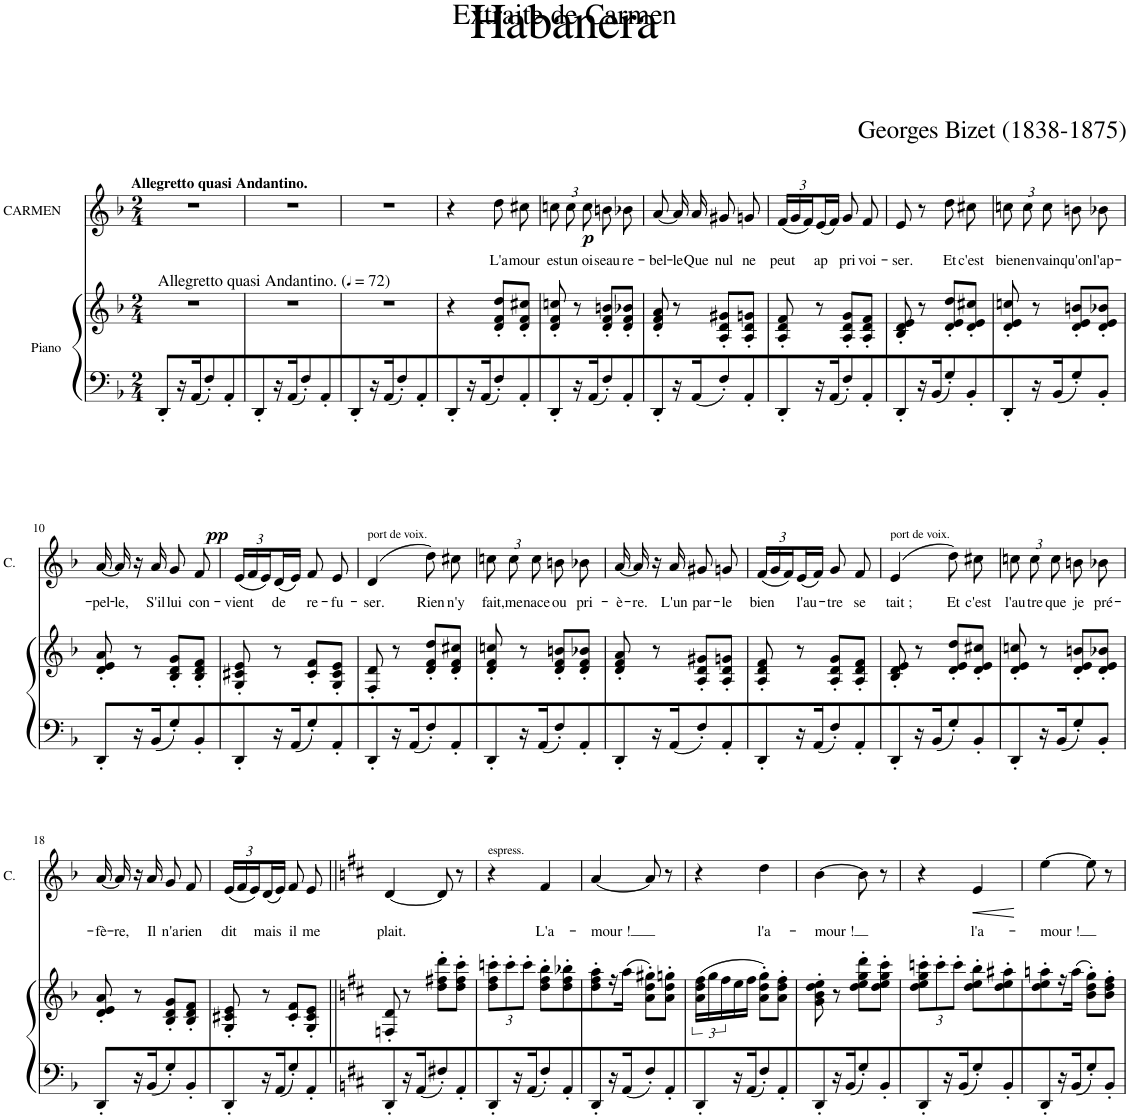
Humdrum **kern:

**kern	**kern	**dynam	**kern	**text	**dynam
*part2	*part2	*part2	*part1	*part1	*part1
*staff3	*staff2	*staff2/3	*staff1	*staff1	*staff1
*I"Piano	*	*	*I"CARMEN	*	*
*I'Pno	*	*	*I'C.	*	*
*clefF4	*clefG2	*	*clefG2	*	*
*k[b-]	*k[b-]	*	*k[b-]	*	*
*M2/4	*M2/4	*	*M2/4	*	*
*MM72	*MM72	*	*MM72	*	*
=1	=1	=1	=1	=1	=1
!	!	!	!LO:TX:a:B:t=Allegretto quasi Andantino.	!	!
!	!LO:TX:a:t=Allegretto quasi Andantino.	!	!	!	!
!	!	!LO:DY:b=2	!	!	!
8DD'/L	2r	pp	2r	.	.
16r	.	.	.	.	.
16AA/J	.	.	.	.	.
8F'/	.	.	.	.	.
8AA'/	.	.	.	.	.
=2	=2	=2	=2	=2	=2
8DD'/	2r	.	2r	.	.
16r	.	.	.	.	.
16AA/J	.	.	.	.	.
8F'/	.	.	.	.	.
8AA'/	.	.	.	.	.
=3	=3	=3	=3	=3	=3
8DD'/	2r	.	2r	.	.
16r	.	.	.	.	.
16AA/J	.	.	.	.	.
8F'/	.	.	.	.	.
8AA'/	.	.	.	.	.
=4	=4	=4	=4	=4	=4
8DD'/	4r	.	4r	.	.
16r	.	.	.	.	.
16AA/J	.	.	.	.	.
!	!	!	!	!LO:LY:b	!LO:DY:b
8F'/	8d/' 8f/' 8dd/'L	.	8dd\	L'a-	p
!	!	!	!	!LO:LY:b	!
8AA'/	8d/' 8f/' 8cc#X/'J	.	8cc#X\	-mour	.
=5	=5	=5	=5	=5	=5
*	*	*	*Xbrackettup	*	*
!	!	!	!	!LO:LY:b	!
8DD'/	8d/' 8f/' 8ccn/'	.	12ccn\	est	.
!	!	!	!	!LO:LY:b	!
.	.	.	12cc\	un	.
16r	8r	.	.	.	.
!	!	!	!	!LO:LY:b	!
.	.	.	12cc\	oi-	.
16AA/J	.	.	.	.	.
!	!	!	!	!LO:LY:b	!
8F'/	8d/' 8f/' 8bn/'L	.	8bn\	-seau	.
!	!	!	!	!LO:LY:b	!
8AA'/	8d/' 8f/' 8b-X/'J	.	8b-X\	re-	.
=6	=6	=6	=6	=6	=6
!	!	!	!	!LO:LY:b	!
8DD'/	8d/' 8f/' 8a/'	.	[8a/	-bel-	.
!	!	!	!	!LO:LY:b	!
16r	8r	.	16a/]	-le	.
!	!	!	!	!LO:LY:b	!
16AA/J	.	.	16a/	Que	.
!	!	!	!	!LO:LY:b	!
8F'/	8A/' 8d/' 8g#X/'L	.	8g#X/	nul	.
!	!	!	!	!LO:LY:b	!
8AA'/	8A/' 8d/' 8gn/'J	.	8gn/	ne	.
=7	=7	=7	=7	=7	=7
!	!	!	!	!LO:LY:b	!
8DD'/	8A/' 8d/' 8f/'	.	(24f/LL	peut	.
.	.	.	24g/	.	.
.	.	.	24f/)	.	.
!	!	!	!	!LO:LY:b	!
16r	8r	.	(16e/	ap	.
16AA/J	.	.	16f/JJ)	.	.
!	!	!	!	!LO:LY:b	!
8F'/	8A/' 8d/' 8g/'L	.	8g/	-pri-	.
!	!	!	!	!LO:LY:b	!
8AA'/	8A/' 8d/' 8f/'J	.	8f/	-voi-	.
=8	=8	=8	=8	=8	=8
!	!	!	!	!LO:LY:b	!
8DD'/	8B-/' 8d/' 8e/'	.	8e/	-ser.	.
16r	8r	.	8r	.	.
16BB-/J	.	.	.	.	.
!	!	!	!	!LO:LY:b	!
8G'/	8d/' 8e/' 8dd/'L	.	8dd\	Et	.
!	!	!	!	!LO:LY:b	!
8BB-'/	8d/' 8e/' 8cc#X/'J	.	8cc#X\	c'est	.
=9	=9	=9	=9	=9	=9
!	!	!	!	!LO:LY:b	!
8DD'/	8d/' 8e/' 8ccn/'	.	12ccn\	bien	.
!	!	!	!	!LO:LY:b	!
.	.	.	12cc\	en	.
16r	8r	.	.	.	.
!	!	!	!	!LO:LY:b	!
.	.	.	12cc\	vain	.
16BB-/J	.	.	.	.	.
!	!	!	!	!LO:LY:b	!
8G'/	8d/' 8e/' 8bn/'L	.	8bn\	qu'on	.
!	!	!	!	!LO:LY:b	!
8BB-'/J	8d/' 8e/' 8b-X/'J	.	8b-X\	l'ap-	.
!!LO:LB:g=z
=10	=10	=10	=10	=10	=10
!	!	!	!	!LO:LY:b	!
8DD'/L	8d/' 8e/' 8a/'	.	[16a/	-pel-	.
!	!	!	!	!LO:LY:b	!
.	.	.	16a/]	-le,	.
16r	8r	.	16r	.	.
!	!	!	!	!LO:LY:b	!
16BB-/J	.	.	16a/	S'il	.
!	!	!	!	!LO:LY:b	!
8G'/	8B-/' 8d/' 8g/'L	.	8g/	lui	.
!	!	!	!	!LO:LY:b	!
8BB-'/	8B-/' 8d/' 8f/'J	.	8f/	con-	.
=11	=11	=11	=11	=11	=11
!	!	!	!	!LO:LY:b	!
8DD'/	8G/' 8c#X/' 8e/'	.	(24e/LL	-vient	.
.	.	.	24f/	.	.
.	.	.	24e/)	.	.
!	!	!	!	!LO:LY:b	!
16r	8r	.	(16d/	de	.
16AA/J	.	.	16e/JJ)	.	.
!	!	!	!	!LO:LY:b	!
8G'/	8c#/' 8f/'L	.	8f/	re-	.
!	!	!	!	!LO:LY:b	!
8AA'/	8G/' 8c#/' 8e/'J	.	8e/	-fu-	.
=12	=12	=12	=12	=12	=12
!	!	!	!LO:TX:a:t=port de voix.	!	!
!	!	!	!	!LO:LY:b	!
8DD'/	8F/' 8d/'	.	(4d/	-ser.	.
16r	8r	.	.	.	.
16AA/J	.	.	.	.	.
!	!	!	!	!LO:LY:b	!
8F'/	8d/' 8f/' 8dd/'L	.	8dd\)	Rien	.
!	!	!	!	!LO:LY:b	!
8AA'/	8d/' 8f/' 8cc#X/'J	.	8cc#X\	n'y	.
=13	=13	=13	=13	=13	=13
!	!	!	!	!LO:LY:b	!
8DD'/	8d/' 8f/' 8ccn/'	.	12ccn\	fait,	.
!	!	!	!	!LO:LY:b	!
.	.	.	12cc\	me-	.
16r	8r	.	.	.	.
!	!	!	!	!LO:LY:b	!
.	.	.	12cc\	-nace	.
16AA/J	.	.	.	.	.
!	!	!	!	!LO:LY:b	!
8F'/	8d/' 8f/' 8bn/'L	.	8bn\	ou	.
!	!	!	!	!LO:LY:b	!
8AA'/	8d/' 8f/' 8b-X/'J	.	8b-X\	pri-	.
=14	=14	=14	=14	=14	=14
!	!	!	!	!LO:LY:b	!
8DD'/	8d/' 8f/' 8a/'	.	[16a/	-è-	.
!	!	!	!	!LO:LY:b	!
.	.	.	16a/]	-re.	.
16r	8r	.	16r	.	.
!	!	!	!	!LO:LY:b	!
16AA/J	.	.	16a/	L'un	.
!	!	!	!	!LO:LY:b	!
8F'/	8A/' 8d/' 8g#X/'L	.	8g#X/	par-	.
!	!	!	!	!LO:LY:b	!
8AA'/	8A/' 8d/' 8gn/'J	.	8gn/	-le	.
=15	=15	=15	=15	=15	=15
!	!	!	!	!LO:LY:b	!
8DD'/	8A/' 8d/' 8f/'	.	(24f/LL	bien	.
.	.	.	24g/	.	.
.	.	.	24f/)	.	.
!	!	!	!	!LO:LY:b	!
16r	8r	.	(16e/	l'au-	.
16AA/J	.	.	16f/JJ)	.	.
!	!	!	!	!LO:LY:b	!
8F'/	8A/' 8d/' 8g/'L	.	8g/	-tre	.
!	!	!	!	!LO:LY:b	!
8AA'/	8A/' 8d/' 8f/'J	.	8f/	se	.
=16	=16	=16	=16	=16	=16
!	!	!	!LO:TX:a:t=port de voix.	!	!
!	!	!	!	!LO:LY:b	!
8DD'/	8B-/' 8d/' 8e/'	.	(4e/	tait ;	.
16r	8r	.	.	.	.
16BB-/J	.	.	.	.	.
!	!	!	!	!LO:LY:b	!
8G'/	8d/' 8e/' 8dd/'L	.	8dd\)	Et	.
!	!	!	!	!LO:LY:b	!
8BB-'/	8d/' 8e/' 8cc#X/'J	.	8cc#X\	c'est	.
=17	=17	=17	=17	=17	=17
!	!	!	!	!LO:LY:b	!
8DD'/	8d/' 8e/' 8ccn/'	.	12ccn\	l'au-	.
!	!	!	!	!LO:LY:b	!
.	.	.	12cc\	-tre	.
16r	8r	.	.	.	.
!	!	!	!	!LO:LY:b	!
.	.	.	12cc\	que	.
16BB-/J	.	.	.	.	.
!	!	!	!	!LO:LY:b	!
8G'/	8d/' 8e/' 8bn/'L	.	8bn\	je	.
!	!	!	!	!LO:LY:b	!
8BB-'/J	8d/' 8e/' 8b-X/'J	.	8b-X\	pré-	.
!!LO:LB:g=z
=18	=18	=18	=18	=18	=18
!	!	!	!	!LO:LY:b	!
8DD'/L	8d/' 8e/' 8a/'	.	[16a/	-fè-	.
!	!	!	!	!LO:LY:b	!
.	.	.	16a/]	-re,	.
16r	8r	.	16r	.	.
!	!	!	!	!LO:LY:b	!
16BB-/J	.	.	16a/	Il	.
!	!	!	!	!LO:LY:b	!
8G'/	8B-/' 8d/' 8g/'L	.	8g/	n'a	.
!	!	!	!	!LO:LY:b	!
8BB-'/	8B-/' 8d/' 8f/'J	.	8f/	rien	.
=19	=19	=19	=19	=19	=19
!	!	!	!	!LO:LY:b	!
8DD'/	8G/' 8c#X/' 8e/'	.	(24e/LL	dit	.
.	.	.	24f/	.	.
.	.	.	24e/)	.	.
!	!	!	!	!LO:LY:b	!
16r	8r	.	(16d/	mais	.
16AA/J	.	.	16e/JJ)	.	.
!	!	!	!	!LO:LY:b	!
8G'/	8c#/' 8f/'L	.	8f/	il	.
!	!	!	!	!LO:LY:b	!
8AA'/	8G/' 8c#/' 8e/'J	.	8e/	me	.
=20||	=20||	=20||	=20||	=20||	=20||
*k[f#c#]	*k[f#c#]	*	*k[f#c#]	*	*
!	!	!	!	!LO:LY:b	!
8DD'/	8Fn/' 8d/'	.	[4d/	plait.	.
16r	8r	.	.	.	.
16AA/J	.	.	.	.	.
8F#X'/	8dd\' 8ff#X\' 8ddd\'L	.	8d/]	.	.
8AA'/	8dd\' 8ff#\' 8ccc#\'J	.	8r	.	.
=21	=21	=21	=21	=21	=21
*	*Xbrackettup	*	*	*	*
!	!	!	!LO:TX:a:t=espress.	!	!
8DD'/	12dd\' 12ff#\' 12cccn\'L	.	4r	.	.
.	12ccc'\	.	.	.	.
16r	.	.	.	.	.
.	12ccc'\J	.	.	.	.
16AA/J	.	.	.	.	.
!	!	!	!	!LO:LY:b	!
8F#'/	8dd\' 8ff#\' 8bb\'L	.	4f#/	L'a-	.
8AA'/	8dd\' 8ff#\' 8bb-X\'	.	.	.	.
=22	=22	=22	=22	=22	=22
!	!	!	!	!LO:LY:b	!
8DD'/	8dd\' 8ff#\' 8aa\'	.	[4a/	-mour !	.
16r	16r	.	.	.	.
16AA/J	(16aa\JJ	.	.	.	.
8F#'/	8a\' 8dd\' 8gg#X\'L)	.	8a/]	.	.
8AA'/	8a\' 8dd\' 8ggn\'J	.	8r	.	.
=23	=23	=23	=23	=23	=23
*	*brackettup	*	*	*	*
8DD'/	(24a\ 24dd\ 24ff#\LL	.	4r	.	.
.	24gg\	.	.	.	.
.	24ff#\	.	.	.	.
16r	16ee\	.	.	.	.
16AA/J	16ff#\JJ	.	.	.	.
!	!	!	!	!LO:LY:b	!
8F#'/	8a\' 8dd\' 8gg\'L)	.	4dd\	l'a-	.
8AA'/	8a\' 8dd\' 8ff#\'J	.	.	.	.
=24	=24	=24	=24	=24	=24
!	!	!	!	!LO:LY:b	!
8DD'/	8g\' 8b\' 8dd\' 8ee\'	.	[4b\	-mour !	.
16r	8r	.	.	.	.
16BB/J	.	.	.	.	.
8G'/	8dd\' 8ee\' 8gg\' 8ddd\'L	.	8b\]	.	.
8BB'/	8dd\' 8ee\' 8gg\' 8ccc#\'J	.	8r	.	.
=25	=25	=25	=25	=25	=25
*	*Xbrackettup	*	*	*	*
8DD'/	12dd\' 12ee\' 12gg\' 12cccn\'L	.	4r	.	.
.	12ccc'\	.	.	.	.
16r	.	.	.	.	.
.	12ccc'\J	.	.	.	.
16BB/J	.	.	.	.	.
!	!	!	!	!LO:LY:b	!LO:HP:b
8G'/	8dd\' 8ee\' 8bb\'L	.	4e/	l'a-	<
8BB'/	8dd\' 8ee\' 8aa#X\'	.	.	.	.
.	.	.	.	.	[
=26	=26	=26	=26	=26	=26
!	!	!	!	!LO:LY:b	!
8DD'/	8dd\' 8ee\' 8aan\'	.	[4ee\	-mour !	.
16r	16r	.	.	.	.
16BB/J	(16aa\JJ	.	.	.	.
8G'/	8b\' 8dd\' 8gg\'L)	.	8ee\]	.	.
8BB'/J	8b\' 8dd\' 8ff#\'J	.	8r	.	.
=	=	=	=	=	=
*-	*-	*-	*-	*-	*-
